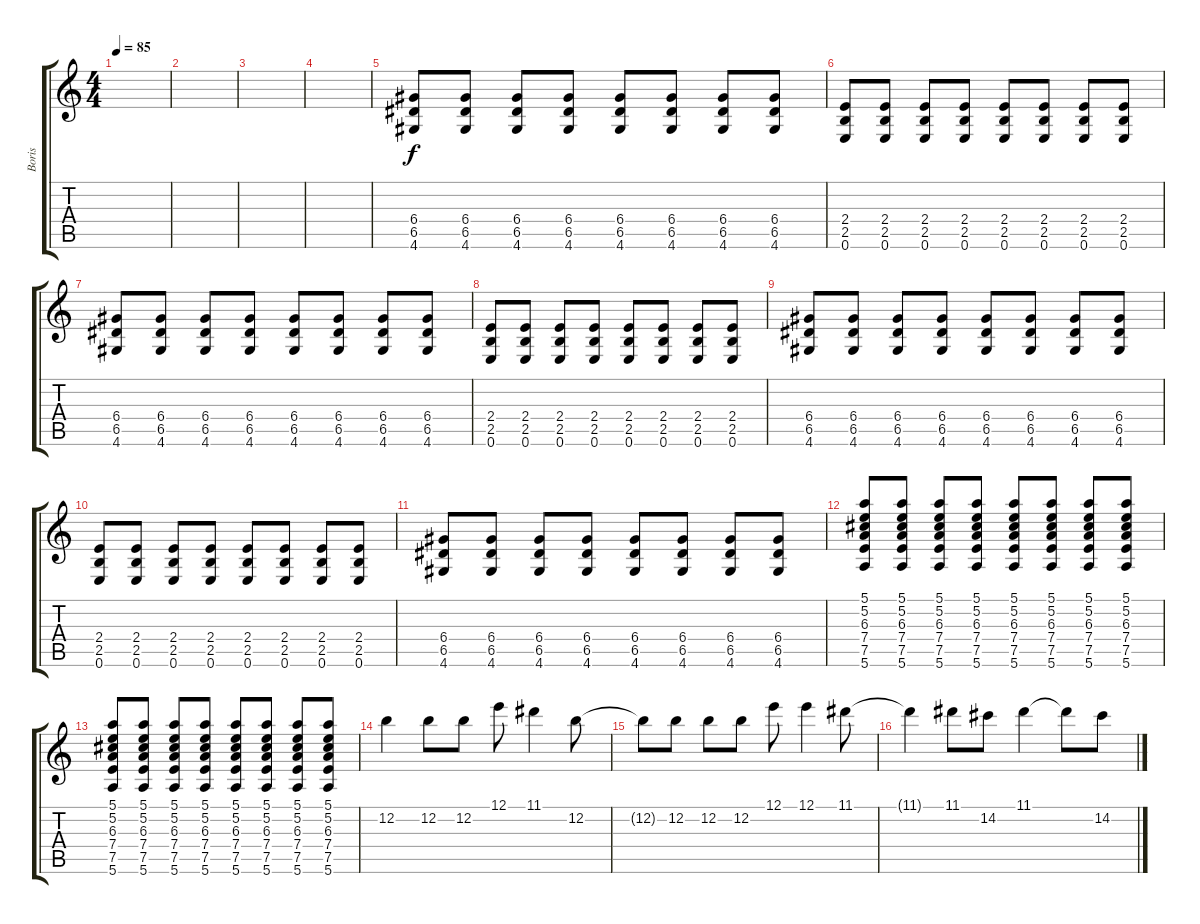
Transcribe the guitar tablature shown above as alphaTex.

\track ("Boris" "Boris") {instrument distortionguitar}
\staff {score tabs}
\tuning (E4 B3 G3 D3 A2 E2) {hide}
\ts (4 4)
\tempo 85
\clef g2
\ks c
|
|
|
|
(6.4 6.5 4.6).8 (6.4 6.5 4.6).8 (6.4 6.5 4.6).8 (6.4 6.5 4.6).8 (6.4 6.5 4.6).8 (6.4 6.5 4.6).8 (6.4 6.5 4.6).8 (6.4 6.5 4.6).8 |
(2.4 2.5 0.6).8 (2.4 2.5 0.6).8 (2.4 2.5 0.6).8 (2.4 2.5 0.6).8 (2.4 2.5 0.6).8 (2.4 2.5 0.6).8 (2.4 2.5 0.6).8 (2.4 2.5 0.6).8 |
(6.4 6.5 4.6).8 (6.4 6.5 4.6).8 (6.4 6.5 4.6).8 (6.4 6.5 4.6).8 (6.4 6.5 4.6).8 (6.4 6.5 4.6).8 (6.4 6.5 4.6).8 (6.4 6.5 4.6).8 |
(2.4 2.5 0.6).8 (2.4 2.5 0.6).8 (2.4 2.5 0.6).8 (2.4 2.5 0.6).8 (2.4 2.5 0.6).8 (2.4 2.5 0.6).8 (2.4 2.5 0.6).8 (2.4 2.5 0.6).8 |
(6.4 6.5 4.6).8 (6.4 6.5 4.6).8 (6.4 6.5 4.6).8 (6.4 6.5 4.6).8 (6.4 6.5 4.6).8 (6.4 6.5 4.6).8 (6.4 6.5 4.6).8 (6.4 6.5 4.6).8 |
(2.4 2.5 0.6).8 (2.4 2.5 0.6).8 (2.4 2.5 0.6).8 (2.4 2.5 0.6).8 (2.4 2.5 0.6).8 (2.4 2.5 0.6).8 (2.4 2.5 0.6).8 (2.4 2.5 0.6).8 |
(6.4 6.5 4.6).8 (6.4 6.5 4.6).8 (6.4 6.5 4.6).8 (6.4 6.5 4.6).8 (6.4 6.5 4.6).8 (6.4 6.5 4.6).8 (6.4 6.5 4.6).8 (6.4 6.5 4.6).8 |
(5.1 5.2 6.3 7.4 7.5 5.6).8 (5.1 5.2 6.3 7.4 7.5 5.6).8 (5.1 5.2 6.3 7.4 7.5 5.6).8 (5.1 5.2 6.3 7.4 7.5 5.6).8 (5.1 5.2 6.3 7.4 7.5 5.6).8 (5.1 5.2 6.3 7.4 7.5 5.6).8 (5.1 5.2 6.3 7.4 7.5 5.6).8 (5.1 5.2 6.3 7.4 7.5 5.6).8 |
(5.1 5.2 6.3 7.4 7.5 5.6).8 (5.1 5.2 6.3 7.4 7.5 5.6).8 (5.1 5.2 6.3 7.4 7.5 5.6).8 (5.1 5.2 6.3 7.4 7.5 5.6).8 (5.1 5.2 6.3 7.4 7.5 5.6).8 (5.1 5.2 6.3 7.4 7.5 5.6).8 (5.1 5.2 6.3 7.4 7.5 5.6).8 (5.1 5.2 6.3 7.4 7.5 5.6).8 |
12.2.4 12.2.8 12.2.8 12.1.8 11.1.4 12.2.8 |
12.2{t}.8 12.2.8 12.2.8 12.2.8 12.1.8 12.1.4 11.1.8 |
11.1{t}.4 11.1.8 14.2.8 11.1.4 11.1{t}.8 14.2.8
